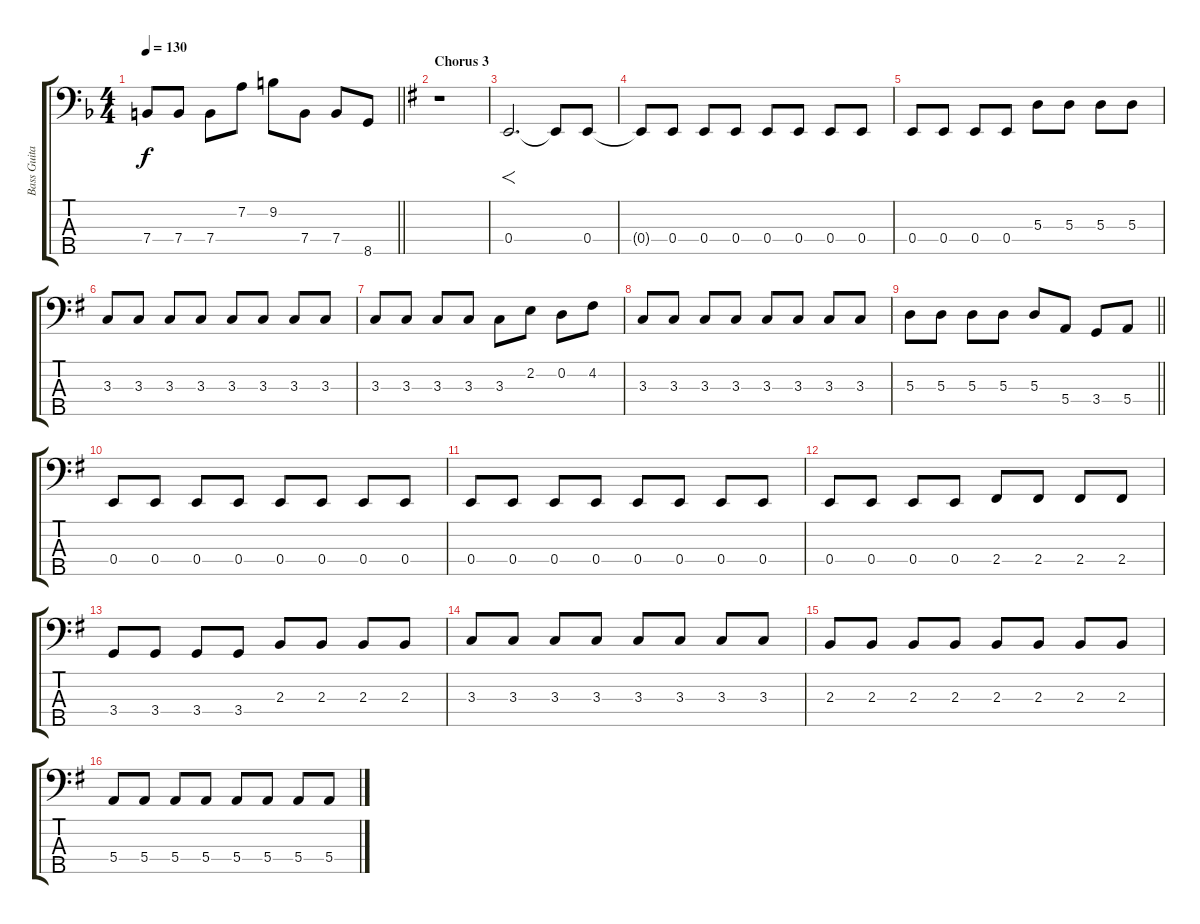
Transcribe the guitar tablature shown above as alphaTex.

\track ("Bass Guitar" "Bass Guita") {instrument electricbassfinger}
\staff {score tabs}
\tuning (G2 D2 A1 E1 B0) {hide}
\ts (4 4)
\tempo 130
\clef f4
\barLineRight lightlight
\ks dminor
7.4.8{dy f} 7.4.8 7.4.8 7.2.8 9.2.8 7.4.8 7.4.8 8.5.8 |
\section ("" "Chorus 3")
\ks eminor
r.1 |
0.4.2{f d} 0.4{t}.8 0.4.8 |
0.4{t}.8 0.4.8 0.4.8 0.4.8 0.4.8 0.4.8 0.4.8 0.4.8 |
0.4.8 0.4.8 0.4.8 0.4.8 5.3.8 5.3.8 5.3.8 5.3.8 |
3.3.8 3.3.8 3.3.8 3.3.8 3.3.8 3.3.8 3.3.8 3.3.8 |
3.3.8 3.3.8 3.3.8 3.3.8 3.3.8 2.2.8 0.2.8 4.2.8 |
3.3.8 3.3.8 3.3.8 3.3.8 3.3.8 3.3.8 3.3.8 3.3.8 |
\barLineRight lightlight
5.3.8 5.3.8 5.3.8 5.3.8 5.3.8 5.4.8 3.4.8 5.4.8 |
0.4.8 0.4.8 0.4.8 0.4.8 0.4.8 0.4.8 0.4.8 0.4.8 |
0.4.8 0.4.8 0.4.8 0.4.8 0.4.8 0.4.8 0.4.8 0.4.8 |
0.4.8 0.4.8 0.4.8 0.4.8 2.4.8 2.4.8 2.4.8 2.4.8 |
3.4.8 3.4.8 3.4.8 3.4.8 2.3.8 2.3.8 2.3.8 2.3.8 |
3.3.8 3.3.8 3.3.8 3.3.8 3.3.8 3.3.8 3.3.8 3.3.8 |
2.3.8 2.3.8 2.3.8 2.3.8 2.3.8 2.3.8 2.3.8 2.3.8 |
5.4.8 5.4.8 5.4.8 5.4.8 5.4.8 5.4.8 5.4.8 5.4.8
